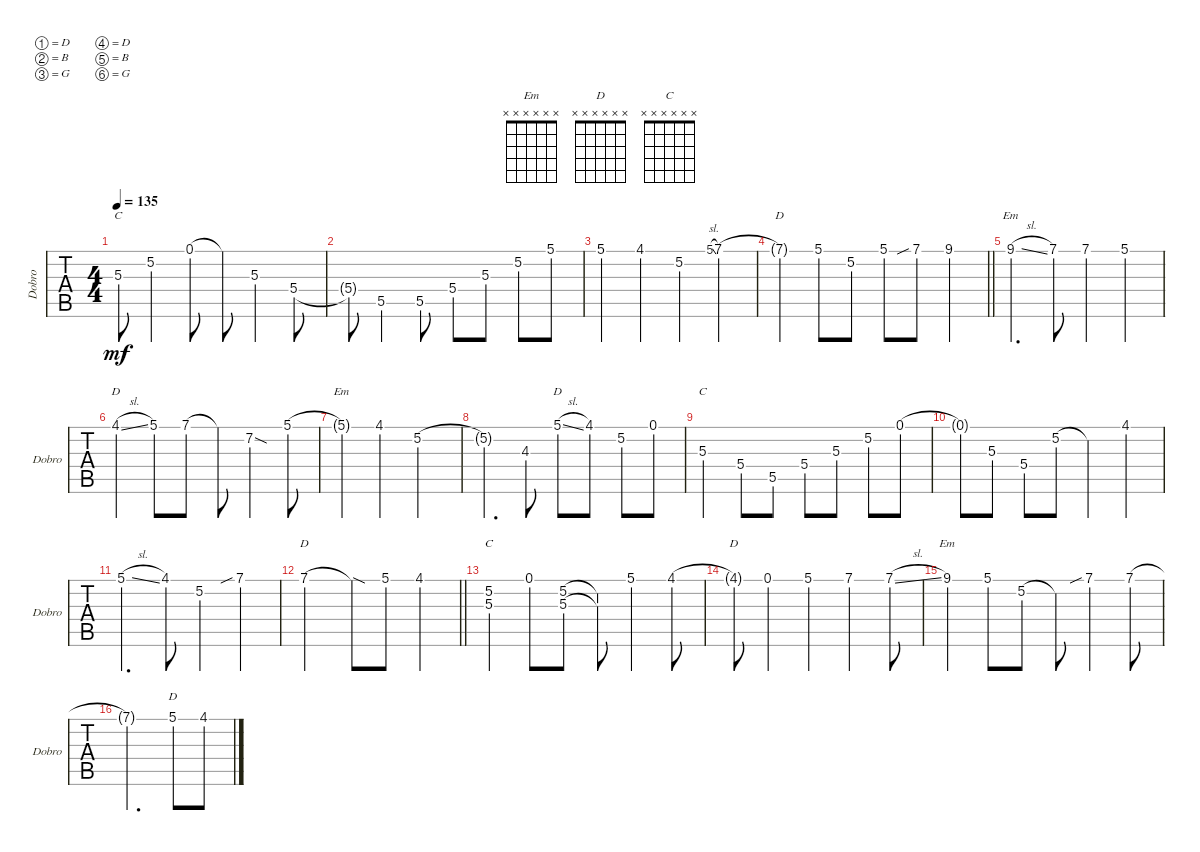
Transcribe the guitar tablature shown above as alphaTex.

\defaultSystemsLayout 4
\bracketExtendMode groupsimilarinstruments
\singleTrackTrackNamePolicy allsystems
\multiTrackTrackNamePolicy allsystems
\otherSystemsTrackNameOrientation horizontal
\track ("Dobro" "Dobro") {solo instrument acousticguitarsteel}
\staff {tabs}
\tuning (D4 B3 G3 D3 B2 G2)
\chord ("Em" x x x x x x)
\chord ("D" x x x x x x)
\chord ("C" x x x x x x)
\ts (4 4)
\tempo 135
\clef g2
\ks g
5.3{t}.8{ch "C" dy mf} 5.2.4 0.1.8 0.1{t}.8 5.3.4 5.4.8 |
5.4{t}.8 5.5.4 5.5.8 5.4.8 5.3.8 5.2.8 5.1.8 |
5.1.4 4.1.4 5.2.4 5.1{sl}.8{gr} 7.1.4 |
\barLineRight lightlight
7.1{t}.4{ch "D"} 5.1.8 5.2.8 5.1.8 7.1{sib}.8 9.1.4 |
9.1{sl}.4{d ch "Em"} 7.1.8 7.1.4 5.1.4 |
4.1{sl}.4{ch "D"} 5.1.8 7.1.8 7.1{t}.8 7.2{sod}.4 5.1.8 |
5.1{t}.4{ch "Em"} 4.1.4 5.2.2 |
5.2{t}.4{d} 4.3.8 5.1{sl}.8{ch "D"} 4.1.8 5.2.8 0.1.8 |
5.3.4{ch "C"} 5.4.8 5.5.8 5.4.8 5.3.8 5.2.8 0.1.8 |
0.1{t}.8 5.3.8 5.4.8 5.2.8 5.2{t}.4 4.1.4 |
5.1{sl}.4{d} 4.1.8 5.2.4 7.1{sib}.4 |
\barLineRight lightlight
7.1.2{ch "D"} 7.1{sod t}.8 5.1.8 4.1.4 |
(5.2 5.3).4{ch "C"} 0.1.8 (5.2 5.3).8 (5.2{t} 5.3{t}).8 5.1.4 4.1.8 |
4.1{t}.8{ch "D"} 0.1.4 5.1.4 7.1.4 7.1{sl}.8 |
9.1.4{ch "Em"} 5.1.8 5.2.8 5.2{t}.8 7.1{sib}.4 7.1.8 |
7.1{t}.2{d} 5.1.8{ch "D"} 4.1.8
